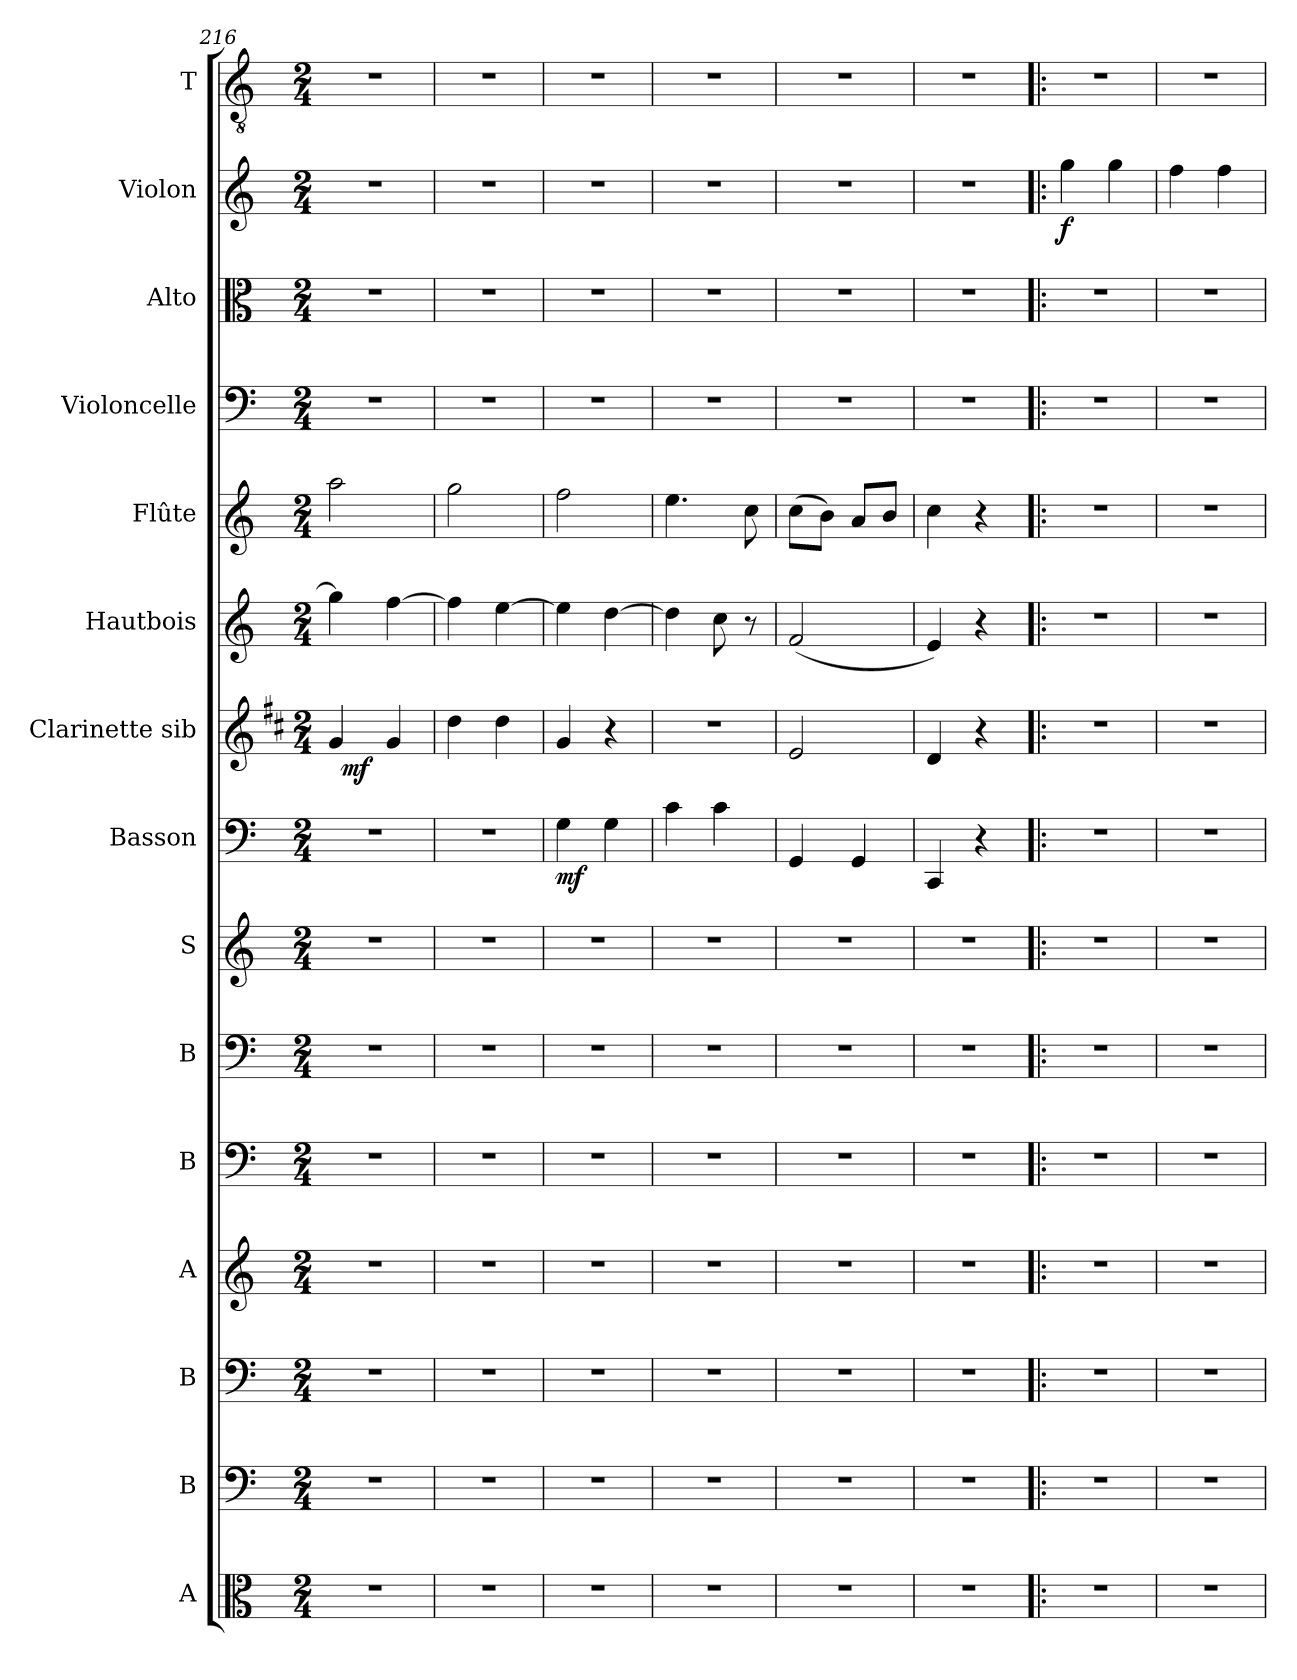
**kern	**kern	**kern	**kern	**kern	**kern	**kern	**kern	**dynam	**kern	**dynam	**kern	**kern	**kern	**kern	**kern	**dynam	**kern
*part15	*part14	*part13	*part12	*part11	*part10	*part9	*part8	*part8	*part7	*part7	*part6	*part5	*part4	*part3	*part2	*part2	*part1
*staff15	*staff14	*staff13	*staff12	*staff11	*staff10	*staff9	*staff8	*staff8	*staff7	*staff7	*staff6	*staff5	*staff4	*staff3	*staff2	*staff2	*staff1
*I"A	*I"B	*I"B	*I"A	*I"B	*I"B	*I"S	*I"Basson	*	*I"Clarinette sib	*	*I"Hautbois	*I"Flûte	*I"Violoncelle	*I"Alto	*I"Violon	*	*I"T
*I'A	*I'B	*I'B	*I'A	*I'B	*I'B	*I'S	*I'Bsn.	*	*I'Cl. Sib	*	*I'Hb.	*I'Fl.	*I'Vc.	*I'A	*I'Vln.	*	*I'T
*clefC3	*clefF4	*clefF4	*clefG2	*clefF4	*clefF4	*clefG2	*clefF4	*	*clefG2	*	*clefG2	*clefG2	*clefF4	*clefC3	*clefG2	*	*clefGv2
*	*	*	*	*	*	*	*	*	*ITrd1c2	*	*	*	*	*	*	*	*
*k[]	*k[]	*k[]	*k[]	*k[]	*k[]	*k[]	*k[]	*	*k[]	*	*k[]	*k[]	*k[]	*k[]	*k[]	*	*k[]
*C:	*C:	*C:	*C:	*C:	*C:	*C:	*C:	*	*C:	*	*C:	*C:	*C:	*C:	*C:	*	*C:
*M2/4	*M2/4	*M2/4	*M2/4	*M2/4	*M2/4	*M2/4	*M2/4	*	*M2/4	*	*M2/4	*M2/4	*M2/4	*M2/4	*M2/4	*	*M2/4
=216	=216	=216	=216	=216	=216	=216	=216	=216	=216	=216	=216	=216	=216	=216	=216	=216	=216
*	*	*	*	*	*	*	*	*	*^	*	*	*	*	*	*	*	*
2r	2r	2r	2r	2r	2r	2r	2r	.	4f/	32ryy	.	4gg\]	2aa\	2r	2r	2r	.	2r
!	!	!	!	!	!	!	!	!	!	!	!LO:DY:b	!	!	!	!	!	!	!
.	.	.	.	.	.	.	.	.	.	4...ryy	mf	.	.	.	.	.	.	.
.	.	.	.	.	.	.	.	.	4f/	.	.	[4ff\	.	.	.	.	.	.
*	*	*	*	*	*	*	*	*	*v	*v	*	*	*	*	*	*	*	*
=217	=217	=217	=217	=217	=217	=217	=217	=217	=217	=217	=217	=217	=217	=217	=217	=217	=217
2r	2r	2r	2r	2r	2r	2r	2r	.	4cc\	.	4ff\]	2gg\	2r	2r	2r	.	2r
.	.	.	.	.	.	.	.	.	4cc\	.	[4ee\	.	.	.	.	.	.
!!LO:PB:g=z
=218	=218	=218	=218	=218	=218	=218	=218	=218	=218	=218	=218	=218	=218	=218	=218	=218	=218
!	!	!	!	!	!	!	!	!LO:DY:b	!	!	!	!	!	!	!	!	!
2r	2r	2r	2r	2r	2r	2r	4G\	mf	4f/	.	4ee\]	2ff\	2r	2r	2r	.	2r
.	.	.	.	.	.	.	4G\	.	4r	.	[4dd\	.	.	.	.	.	.
=219	=219	=219	=219	=219	=219	=219	=219	=219	=219	=219	=219	=219	=219	=219	=219	=219	=219
2r	2r	2r	2r	2r	2r	2r	4c\	.	2r	.	4dd\]	4.ee\	2r	2r	2r	.	2r
.	.	.	.	.	.	.	4c\	.	.	.	8cc\	.	.	.	.	.	.
.	.	.	.	.	.	.	.	.	.	.	8r	8cc\	.	.	.	.	.
=220	=220	=220	=220	=220	=220	=220	=220	=220	=220	=220	=220	=220	=220	=220	=220	=220	=220
2r	2r	2r	2r	2r	2r	2r	4GG/	.	2d/	.	(<2f/	(>8cc\L	2r	2r	2r	.	2r
.	.	.	.	.	.	.	.	.	.	.	.	8b\J)	.	.	.	.	.
.	.	.	.	.	.	.	4GG/	.	.	.	.	8a/L	.	.	.	.	.
.	.	.	.	.	.	.	.	.	.	.	.	8b/J	.	.	.	.	.
=221	=221	=221	=221	=221	=221	=221	=221	=221	=221	=221	=221	=221	=221	=221	=221	=221	=221
2r	2r	2r	2r	2r	2r	2r	4CC/	.	4c/	.	4e/)	4cc\	2r	2r	2r	.	2r
.	.	.	.	.	.	.	4r	.	4r	.	4r	4r	.	.	.	.	.
!!LO:LB:g=z
=222!|:	=222!|:	=222!|:	=222!|:	=222!|:	=222!|:	=222!|:	=222!|:	=222!|:	=222!|:	=222!|:	=222!|:	=222!|:	=222!|:	=222!|:	=222!|:	=222!|:	=222!|:
!	!	!	!	!	!	!	!	!	!	!	!	!	!	!	!	!LO:DY:b	!
2r	2r	2r	2r	2r	2r	2r	2r	.	2r	.	2r	2r	2r	2r	4gg\	f	2r
.	.	.	.	.	.	.	.	.	.	.	.	.	.	.	4gg\	.	.
=223	=223	=223	=223	=223	=223	=223	=223	=223	=223	=223	=223	=223	=223	=223	=223	=223	=223
2r	2r	2r	2r	2r	2r	2r	2r	.	2r	.	2r	2r	2r	2r	4ff\	.	2r
.	.	.	.	.	.	.	.	.	.	.	.	.	.	.	4ff\	.	.
=	=	=	=	=	=	=	=	=	=	=	=	=	=	=	=	=	=
*-	*-	*-	*-	*-	*-	*-	*-	*-	*-	*-	*-	*-	*-	*-	*-	*-	*-
